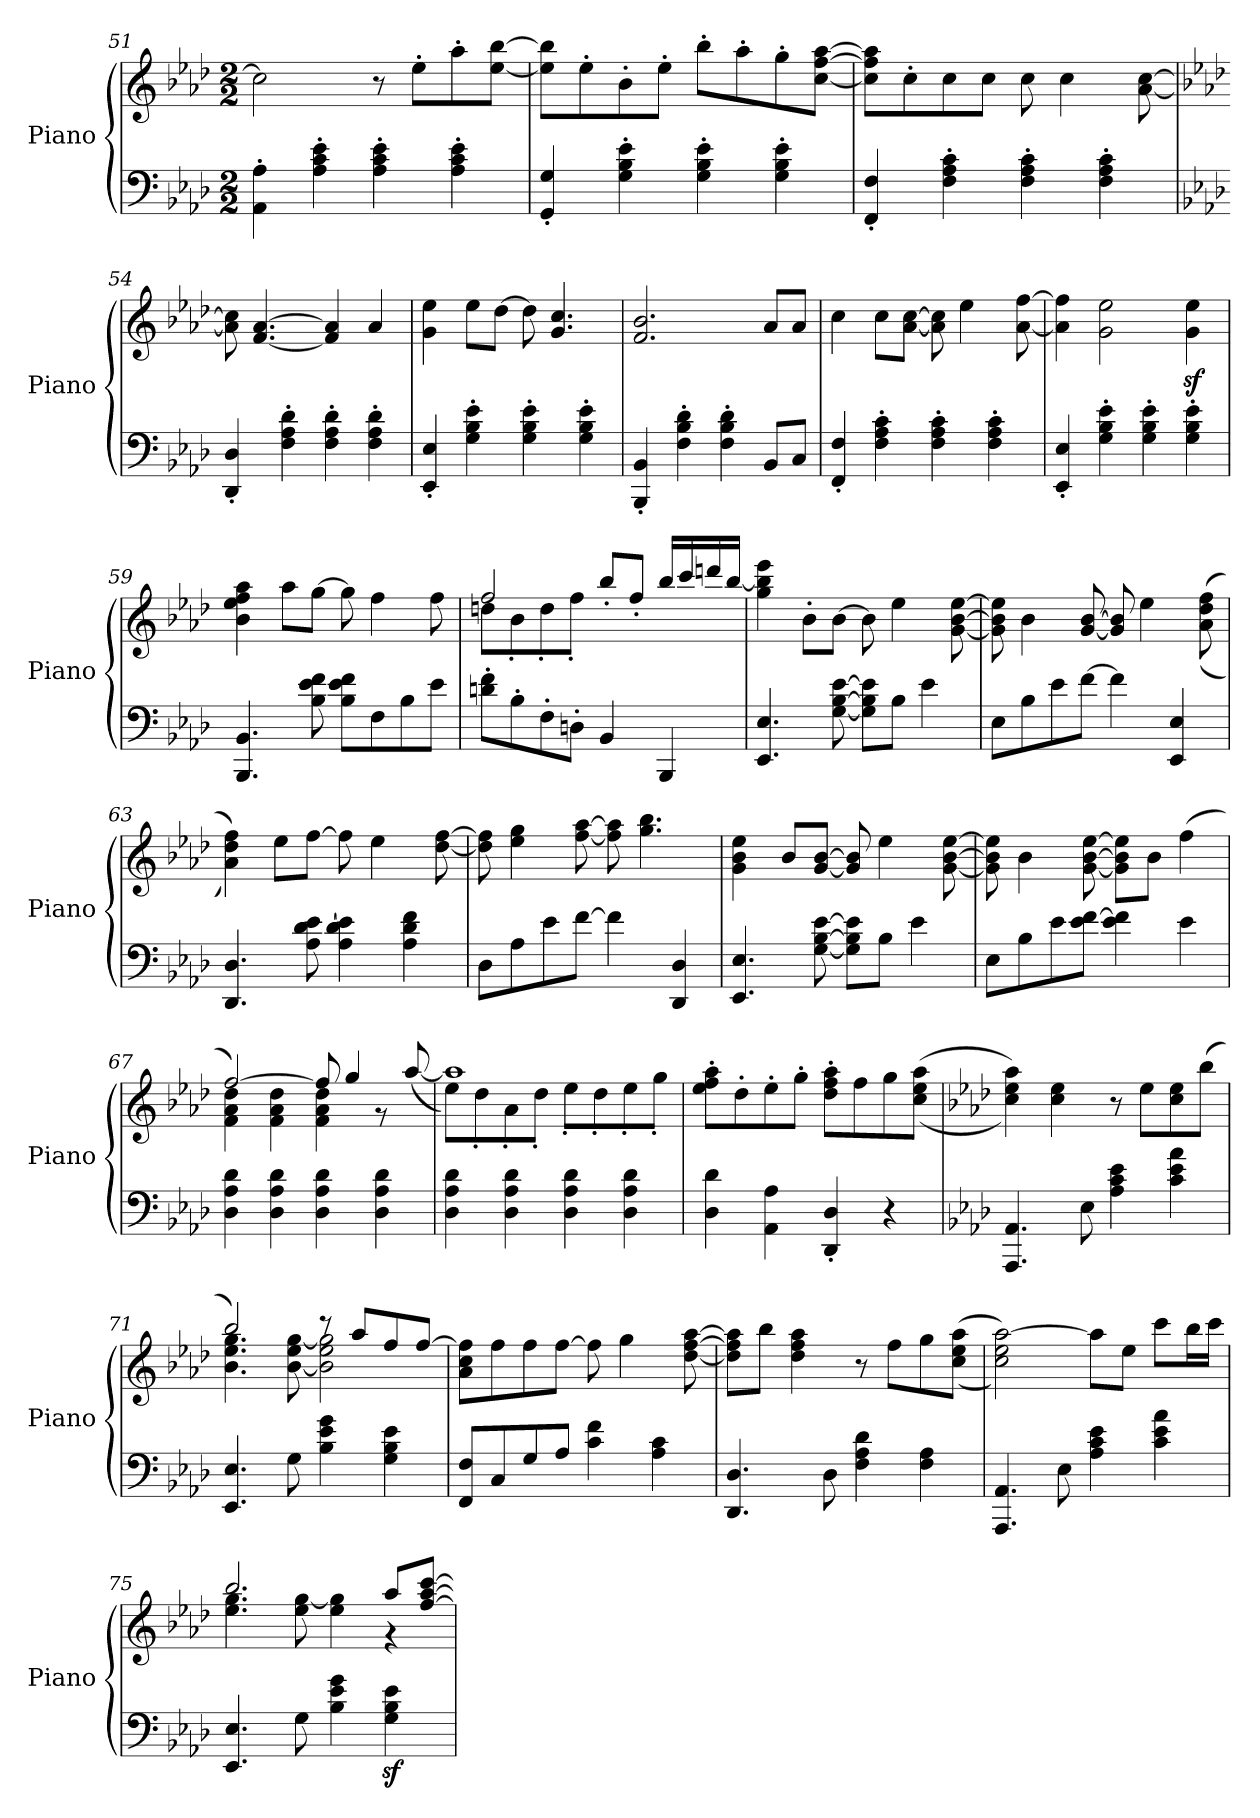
**kern	**kern
*part1	*part1
*staff2	*staff1
*I"Piano	*
*I'Piano	*
*clefF4	*clefG2
*k[b-e-a-d-]	*k[b-e-a-d-]
*M2/2	*M2/2
=51	=51
4AA-\'> 4A-\'>	2cc\]
4A-\'> 4c\'> 4e-\'>	.
4A-\'> 4c\'> 4e-\'>	8r
.	8ee-'>\L
4A-\'> 4c\'> 4e-\'>	8aa-'>\
.	[>8ee-\ [>8bb-\J
=52	=52
4GG/'< 4G/'<	8ee-\] 8bb-\]L
.	8ee-'>\
4G\'> 4B-\'> 4e-\'>	8b-'>\
.	8ee-'>\J
4G\'> 4B-\'> 4e-\'>	8bb-'>\L
.	8aa-'>\
4G\'> 4B-\'> 4e-\'>	8gg'>\
.	[>8cc\ [>8ff\ [>8aa-\J
=53	=53
4FF/'< 4F/'<	8cc\] 8ff\] 8aa-\]L
.	8cc'<\
4F\'> 4A-\'> 4c\'>	8cc\
.	8cc\J
4F\'> 4A-\'> 4c\'>	8cc\
.	4cc\
4F\'> 4A-\'> 4c\'>	.
.	[>8a-\ [>8cc\
!!LO:PB:g=z
=54	=54
*k[b-e-a-d-]	*k[b-e-a-d-]
4DD-/'< 4D-/'<	8a-\] 8cc\]
.	[<4.f/ [<4.a-/
4F\'> 4A-\'> 4d-\'>	.
4F\'> 4A-\'> 4d-\'>	4f/] 4a-/]
4F\'> 4A-\'> 4d-\'>	4a-/
=55	=55
4EE-/'< 4E-/'<	4g\ 4ee-\
4G\'> 4B-\'> 4e-\'>	8ee-\L
.	[>8dd-\J
4G\'> 4B-\'> 4e-\'>	8dd-\]
.	4.g/ 4.cc/
4G\'> 4B-\'> 4e-\'>	.
=56	=56
4BBB-/'< 4BB-/'<	2.f/ 2.b-/
4F\'> 4B-\'> 4d-\'>	.
4F\'> 4B-\'> 4d-\'>	.
8BB-/L	8a-/L
8C/J	8a-/J
!!LO:LB:g=z
=57	=57
4FF/'< 4F/'<	4cc\
4F\'> 4A-\'> 4c\'>	8cc\L
.	[>8a-\ [>8cc\J
4F\'> 4A-\'> 4c\'>	8a-\] 8cc\]
.	4ee-\
4F\'> 4A-\'> 4c\'>	.
.	[>8a-\ [>8ff\
=58	=58
4EE-/'< 4E-/'<	4a-\] 4ff\]
4G\'> 4B-\'> 4e-\'>	2g\ 2ee-\
4G\'> 4B-\'> 4e-\'>	.
4G\'> 4B-\'> 4e-\'>	4g\z< 4ee-\z<
=59	=59
4.BBB-/ 4.BB-/	4b-\ 4ee-\ 4ff\ 4aa-\
.	8aa-\L
8B-\ 8e-\ 8f\	[>8gg\J
8B-\ 8e-\ 8f\L	8gg\]
8F\	4ff\
8B-\	.
8e-\J	8ff\
!!LO:LB:g=z
=60	=60
*	*^
8dn\'> 8f\'>L	2ff/	8ddn\L
8B-'>\	.	8b-'>\
8F'>\	.	8dd'>\
8Dn'>\J	.	8ff'>\J
4BB-/	8bb-'</L	2ryy
.	8ff'</J	.
4BBB-/	16bb-/LL	.
.	16ccc/	.
.	16dddn/	.
.	[>16bb-/JJ	.
*	*v	*v
=61	=61
4.EE-/ 4.E-/	4gg\ 4bb-\] 4eee-\
.	8b-'<\L
[>8G\ [>8B-\ [>8e-\	[>8b-\J
8G\] 8B-\] 8e-\]L	8b-\]
8B-\J	4ee-\
4e-\	.
.	[>8g\ [>8b-\ [>8ee-\
=62	=62
8E-\L	8g\] 8b-\] 8ee-\]
8B-\	4b-\
8e-\	.
[>8f\J	[<8g/ [<8b-/
4f\]	8g/] 8b-/]
.	4ee-\
4EE-/ 4E-/	.
.	(>(>8a-\ 8dd-\ 8ff\
!!LO:LB:g=z
=63	=63
4.DD-/ 4.D-/	4a-\ 4dd-\ 4ff\))
.	8ee-\L
8A-\ 8d-\ [>8e-\	[>8ff\J
4A-\ 4d-\ 4e-\]	8ff\]
.	4ee-\
4A-\ 4d-\ 4f\	.
.	[>8dd-\ [>8ff\
=64	=64
8D-\L	8dd-\] 8ff\]
8A-\	4ee-\ 4gg\
8e-\	.
[>8f\J	[>8ff\ [>8aa-\
4f\]	8ff\] 8aa-\]
.	4.gg\ 4.bb-\
4DD-/ 4D-/	.
=65	=65
4.EE-/ 4.E-/	4g\ 4b-\ 4ee-\
.	8b-/L
[>8G\ [>8B-\ [>8e-\	[<8g/ [<8b-/J
8G\] 8B-\] 8e-\]L	8g/] 8b-/]
8B-\J	4ee-\
4e-\	.
.	[>8g\ [>8b-\ [>8ee-\
!!LO:LB:g=z
=66	=66
8E-\L	8g\] 8b-\] 8ee-\]
8B-\	4b-\
8e-\	.
8e-\ [>8f\J	[>8g\ [>8b-\ [>8ee-\
4e-\ 4f\]	8g\] 8b-\] 8ee-\]L
.	8b-\J
4e-\	(>4ff\
=67	=67
*	*^
4D-\ 4A-\ 4d-\	[>2ff/)	4f\ 4a-\ 4dd-\
4D-\ 4A-\ 4d-\	.	4f\ 4a-\ 4dd-\
4D-\ 4A-\ 4d-\	8ff/]	4f\ 4a-\ 4dd-\
.	4gg/	.
4D-\ 4A-\ 4d-\	.	8r
.	(<[>8aa-/	8ryy
=68	=68	=68
4D-\ 4A-\ 4d-\	1aa-]	8ee-\L)
.	.	8dd-'>\
4D-\ 4A-\ 4d-\	.	8a-'>\
.	.	8dd-'>\J
4D-\ 4A-\ 4d-\	.	8ee-'>\L
.	.	8dd-'>\
4D-\ 4A-\ 4d-\	.	8ee-'>\
.	.	8gg'>\J
*	*v	*v
=69	=69
4D-\ 4d-\	8ee-\'> 8ff\'> 8aa-\'>L
.	8dd-'>\
4AA-\ 4A-\	8ee-'>\
.	8gg'>\J
4DD-/'< 4D-/'<	8dd-\'> 8ff\'> 8aa-\'>L
.	8ff\
4r	8gg\
.	(>(>8cc\ 8ee-\ 8aa-\J
!!LO:PB:g=z
=70	=70
*k[b-e-a-d-]	*k[b-e-a-d-]
4.AAA-/ 4.AA-/	4cc\ 4ee-\ 4aa-\))
.	4cc\ 4ee-\
8E-\	.
4A-\ 4c\ 4e-\	8r
.	8ee-\L
4c\ 4e-\ 4a-\	8cc\ 8ee-\
.	(>8bb-\J
=71	=71
*	*^
4.EE-/ 4.E-/	2bb-/)	4.b-\ 4.ee-\ 4.gg\
8G\	.	[<8b-\ 8ee-\ [<8gg\
4B-\ 4e-\ 4g\	8rccc	2b-\] 2ee-\ 2gg\]
.	8aa-/L	.
4G\ 4B-\ 4e-\	8ff/	.
.	[>8ff/J	.
*	*v	*v
=72	=72
8FF/ 8F/L	8a-\ 8cc\ 8ff\]L
8C/	8ff\
8G/	8ff\
8A-/J	[>8ff\J
4c\ 4f\	8ff\]
.	4gg\
4A-\ 4c\	.
.	[>8dd-\ [>8ff\ [>8aa-\
=73	=73
4.DD-/ 4.D-/	8dd-\] 8ff\] 8aa-\]L
.	8bb-\J
.	4dd-\ 4ff\ 4aa-\
8D-\	.
4F\ 4A-\ 4d-\	8r
.	8ff\L
4F\ 4A-\	8gg\
.	(>(>8cc\ 8ee-\ 8aa-\J
!!LO:LB:g=z
=74	=74
4.AAA-/ 4.AA-/	2cc\ 2ee-\ [>2aa-\))
8E-\	.
4A-\ 4c\ 4e-\	8aa-\L]
.	8ee-\J
4c\ 4e-\ 4a-\	8ccc\L
.	16bb-\L
.	16ccc\JJ
=75	=75
*	*^
4.EE-/ 4.E-/	2.bb-/	4.ee-\ 4.gg\
8G\	.	8ee-\ [<8gg\
4B-\ 4e-\ 4g\	.	4ee-\ 4gg\]
4G\z> 4B-\z> 4e-\z>	8aa-/L	4r
.	[>8ff/ [>8aa-/ [>8ccc/J	.
*	*v	*v
=	=
*-	*-
